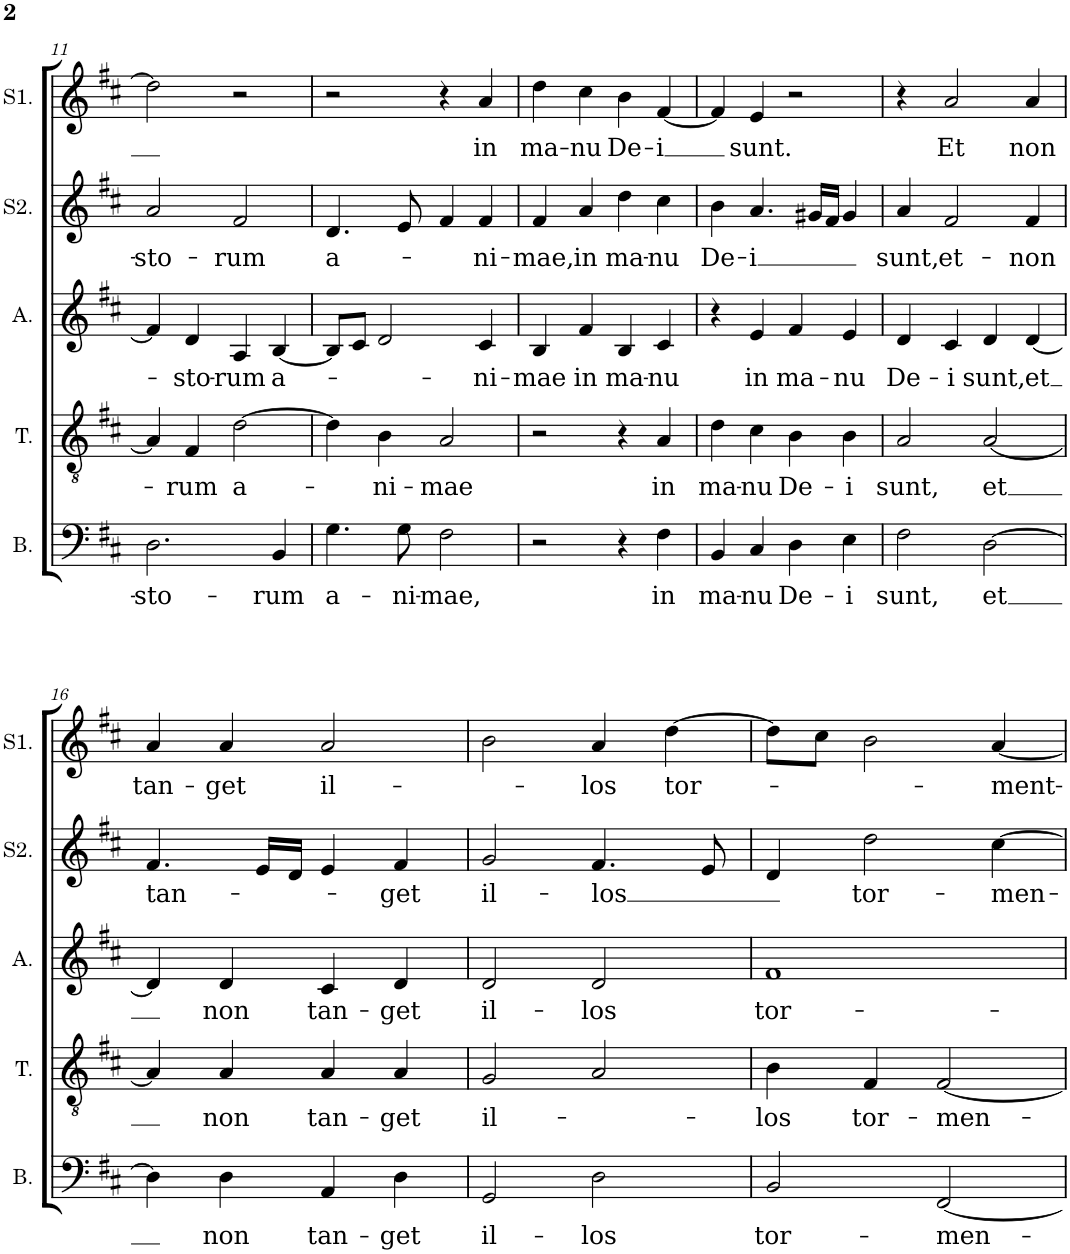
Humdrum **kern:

**kern	**text	**kern	**text	**kern	**text	**kern	**text	**kern	**text
*part5	*part5	*part4	*part4	*part3	*part3	*part2	*part2	*part1	*part1
*staff5	*staff5	*staff4	*staff4	*staff3	*staff3	*staff2	*staff2	*staff1	*staff1
*I"Bass	*	*I"Tenor	*	*I"Alto	*	*I"Soprano	*	*I"Soprano1	*
*I'B.	*	*I'T.	*	*I'A.	*	*I'S2.	*	*I'S1.	*
!!LO:PB:g=z
*clefF4	*	*clefGv2	*	*clefG2	*	*clefG2	*	*clefG2	*
*k[f#c#]	*	*k[f#c#]	*	*k[f#c#]	*	*k[f#c#]	*	*k[f#c#]	*
*D:	*	*D:	*	*D:	*	*D:	*	*D:	*
*M4/4	*	*M4/4	*	*M4/4	*	*M4/4	*	*M4/4	*
=11	=11	=11	=11	=11	=11	=11	=11	=11	=11
!	!LO:LY:b	!	!	!	!	!	!LO:LY:b	!	!
2.D\	-sto-	4A/]	.	4f#/]	.	2a/	-sto-	2dd\]	.
!	!	!	!LO:LY:b	!	!LO:LY:b	!	!	!	!
.	.	4F#/	-rum	4d/	-sto-	.	.	.	.
!	!	!	!LO:LY:b	!	!LO:LY:b	!	!LO:LY:b	!	!
.	.	[2d\	a-	4A/	-rum	2f#/	-rum	2r	.
!	!LO:LY:b	!	!	!	!LO:LY:b	!	!	!	!
4BB/	-rum	.	.	[4B/	a-	.	.	.	.
=12	=12	=12	=12	=12	=12	=12	=12	=12	=12
!	!LO:LY:b	!	!	!	!	!	!LO:LY:b	!	!
4.G\	a-	4d\]	.	8B/L]	.	4.d/	a-	2r	.
.	.	.	.	8c#/J	.	.	.	.	.
!	!	!	!LO:LY:b	!	!	!	!	!	!
.	.	4B\	-ni-	2d/	.	.	.	.	.
!	!LO:LY:b	!	!	!	!	!	!	!	!
8G\	-ni-	.	.	.	.	8e/	.	.	.
!	!LO:LY:b	!	!LO:LY:b	!	!	!	!	!	!
2F#\	-mae,	2A/	-mae	.	.	4f#/	.	4r	.
!	!	!	!	!	!LO:LY:b	!	!LO:LY:b	!	!LO:LY:b
.	.	.	.	4c#/	-ni-	4f#/	-ni-	4a/	in
=13	=13	=13	=13	=13	=13	=13	=13	=13	=13
!	!	!	!	!	!LO:LY:b	!	!LO:LY:b	!	!LO:LY:b
2r	.	2r	.	4B/	-mae	4f#/	-mae,	4dd\	ma-
!	!	!	!	!	!LO:LY:b	!	!LO:LY:b	!	!LO:LY:b
.	.	.	.	4f#/	in	4a/	in	4cc#\	-nu
!	!	!	!	!	!LO:LY:b	!	!LO:LY:b	!	!LO:LY:b
4r	.	4r	.	4B/	ma-	4dd\	ma-	4b\	De-
!	!LO:LY:b	!	!LO:LY:b	!	!LO:LY:b	!	!LO:LY:b	!	!LO:LY:b
4F#\	in	4A/	in	4c#/	-nu	4cc#\	-nu	[4f#/	-i
=14	=14	=14	=14	=14	=14	=14	=14	=14	=14
!	!LO:LY:b	!	!LO:LY:b	!	!	!	!LO:LY:b	!	!
4BB/	ma-	4d\	ma-	4r	.	4b\	De-	4f#/]	.
!	!LO:LY:b	!	!LO:LY:b	!	!LO:LY:b	!	!LO:LY:b	!	!LO:LY:b
4C#/	-nu	4c#\	-nu	4e/	in	4.a/	-i	4e/	sunt.
!	!LO:LY:b	!	!LO:LY:b	!	!LO:LY:b	!	!	!	!
4D\	De-	4B\	De-	4f#/	ma-	.	.	2r	.
.	.	.	.	.	.	16g#X/LL	.	.	.
.	.	.	.	.	.	16f#/JJ	.	.	.
!	!LO:LY:b	!	!LO:LY:b	!	!LO:LY:b	!	!	!	!
4E\	-i	4B\	-i	4e/	-nu	4g#/	.	.	.
=15	=15	=15	=15	=15	=15	=15	=15	=15	=15
!	!LO:LY:b	!	!LO:LY:b	!	!LO:LY:b	!	!LO:LY:b	!	!
2F#\	sunt,	2A/	sunt,	4d/	De-	4a/	sunt,	4r	.
!	!	!	!	!	!LO:LY:b	!	!LO:LY:b	!	!LO:LY:b
.	.	.	.	4c#/	-i	2f#/	et-	2a/	Et
!	!LO:LY:b	!	!LO:LY:b	!	!LO:LY:b	!	!	!	!
[2D\	et	[2A/	et	4d/	sunt,	.	.	.	.
!	!	!	!	!	!LO:LY:b	!	!LO:LY:b	!	!LO:LY:b
.	.	.	.	[4d/	et-	4f#/	-non	4a/	non
!!LO:LB:g=z
=16	=16	=16	=16	=16	=16	=16	=16	=16	=16
!	!	!	!	!	!	!	!LO:LY:b	!	!LO:LY:b
4D\]	.	4A/]	.	4d/]	.	4.f#/	tan-	4a/	tan-
!	!LO:LY:b	!	!LO:LY:b	!	!LO:LY:b	!	!	!	!LO:LY:b
4D\	non	4A/	non	4d/	-non	.	.	4a/	-get
.	.	.	.	.	.	16e/LL	.	.	.
.	.	.	.	.	.	16d/JJ	.	.	.
!	!LO:LY:b	!	!LO:LY:b	!	!LO:LY:b	!	!	!	!LO:LY:b
4AA/	tan-	4A/	tan-	4c#/	tan-	4e/	.	2a/	il-
!	!LO:LY:b	!	!LO:LY:b	!	!LO:LY:b	!	!LO:LY:b	!	!
4D\	-get	4A/	-get	4d/	-get	4f#/	-get	.	.
=17	=17	=17	=17	=17	=17	=17	=17	=17	=17
!	!LO:LY:b	!	!LO:LY:b	!	!LO:LY:b	!	!LO:LY:b	!	!
2GG/	il-	2G/	il-	2d/	il-	2g/	il-	2b\	.
!	!LO:LY:b	!	!	!	!LO:LY:b	!	!LO:LY:b	!	!LO:LY:b
2D\	-los	2A/	.	2d/	-los	4.f#/	-los	4a/	-los
!	!	!	!	!	!	!	!	!	!LO:LY:b
.	.	.	.	.	.	.	.	[4dd\	tor-
.	.	.	.	.	.	8e/	.	.	.
=18	=18	=18	=18	=18	=18	=18	=18	=18	=18
!	!LO:LY:b	!	!LO:LY:b	!	!LO:LY:b	!	!	!	!
2BB/	tor-	4B\	-los	1f#	tor-	4d/	.	8dd\L]	.
.	.	.	.	.	.	.	.	8cc#\J	.
!	!	!	!LO:LY:b	!	!	!	!LO:LY:b	!	!
.	.	4F#/	tor-	.	.	2dd\	tor-	2b\	.
!	!LO:LY:b	!	!LO:LY:b	!	!	!	!	!	!
[2FF#/	-men-	[2F#/	-men-	.	.	.	.	.	.
!	!	!	!	!	!	!	!LO:LY:b	!	!LO:LY:b
.	.	.	.	.	.	[4cc#\	-men-	[4a/	-ment-
=	=	=	=	=	=	=	=	=	=
*-	*-	*-	*-	*-	*-	*-	*-	*-	*-
